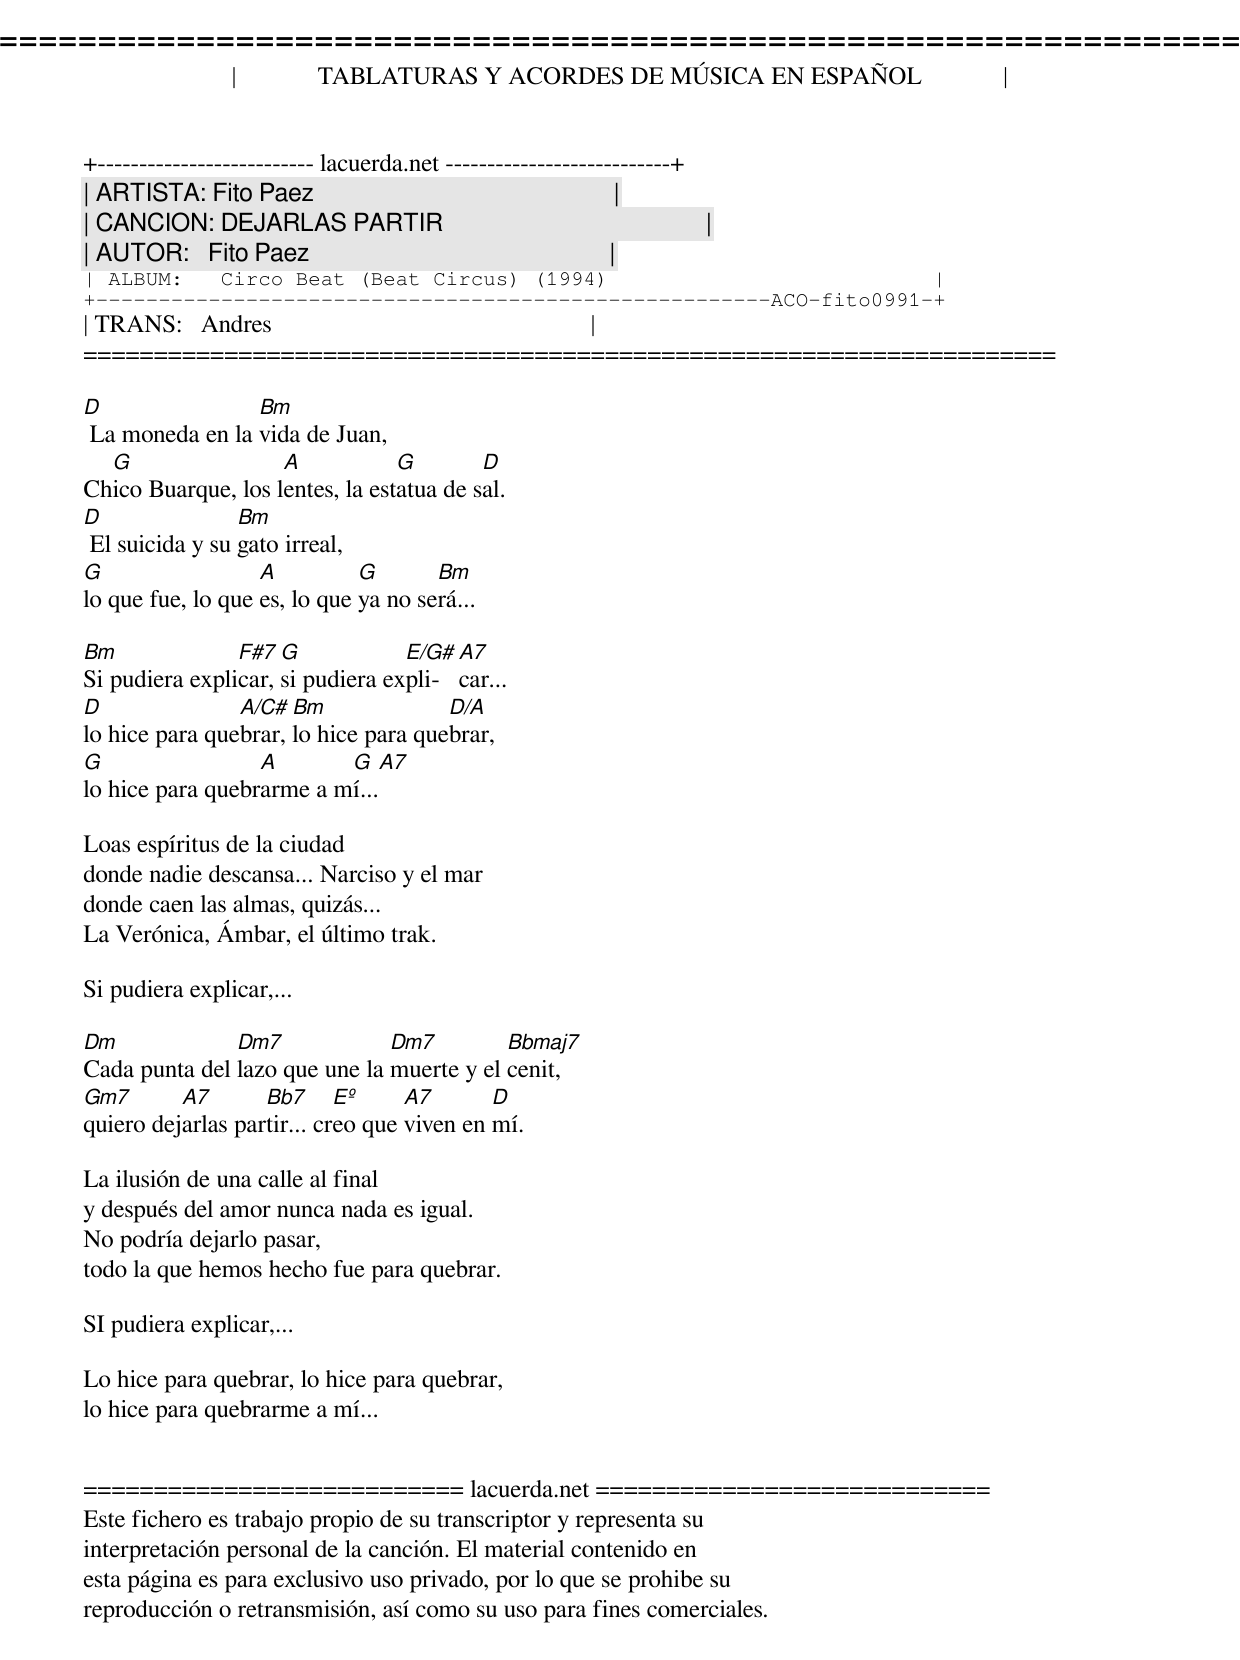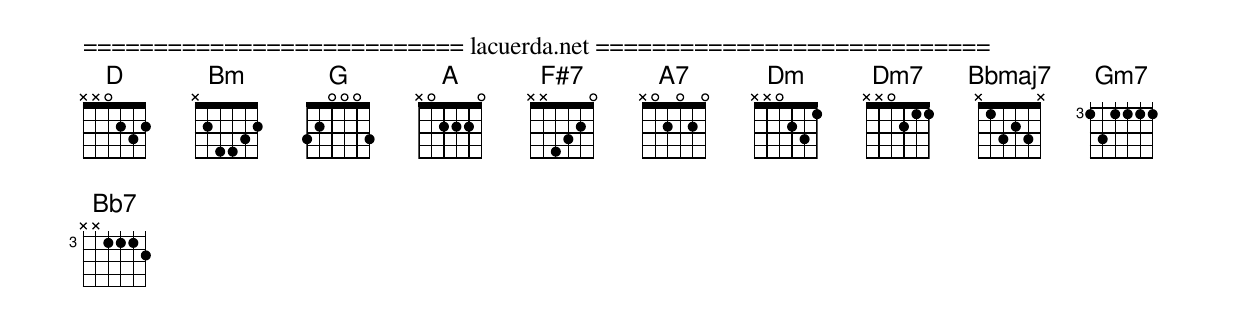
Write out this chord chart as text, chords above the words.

=====================================================================
|             TABLATURAS Y ACORDES DE MÚSICA EN ESPAÑOL             |
+-------------------------- lacuerda.net ---------------------------+
| ARTISTA: Fito Paez                                                |
| CANCION: DEJARLAS PARTIR                                          |
| AUTOR:   Fito Paez                                                |
| ALBUM:   Circo Beat (Beat Circus) (1994)                          |
+------------------------------------------------------ACO-fito0991-+
| TRANS:   Andres                                                   |
=====================================================================

D                Bm
 La moneda en la vida de Juan,
  G                 A            G        D
Chico Buarque, los lentes, la estatua de sal.
D                Bm
 El suicida y su gato irreal,
G                  A          G       Bm
lo que fue, lo que es, lo que ya no será...

Bm              F#7  G            E/G# A7
Si pudiera explicar, si pudiera expli- car...
D               A/C#  Bm              D/A
lo hice para quebrar, lo hice para quebrar,
G                 A       G   A7
lo hice para quebrarme a mí...

Loas espíritus de la ciudad
donde nadie descansa... Narciso y el mar
donde caen las almas, quizás...
La Verónica, Ámbar, el último trak.

Si pudiera explicar,...

Dm             Dm7             Dm7         Bbmaj7
Cada punta del lazo que une la muerte y el cenit,
Gm7       A7       Bb7      Eº     A7       D
quiero dejarlas partir... creo que viven en mí.

La ilusión de una calle al final
y después del amor nunca nada es igual.
No podría dejarlo pasar,
todo la que hemos hecho fue para quebrar.

SI pudiera explicar,...

Lo hice para quebrar, lo hice para quebrar,
lo hice para quebrarme a mí...


=========================== lacuerda.net ============================
Este fichero es trabajo propio de su transcriptor y representa su
interpretación personal de la canción. El material contenido en
esta página es para exclusivo uso privado, por lo que se prohibe su
reproducción o retransmisión, así como su uso para fines comerciales.
=========================== lacuerda.net ============================
